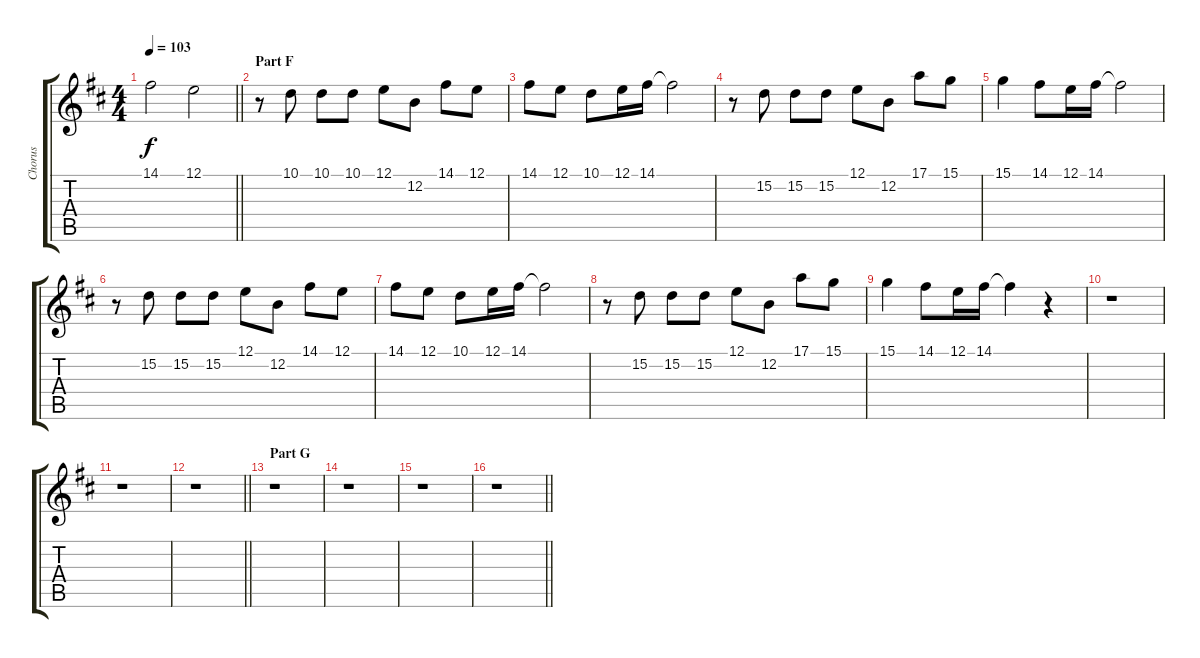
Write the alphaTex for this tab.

\track ("Chorus" "Chorus") {instrument trumpet}
\staff {score tabs}
\tuning (E4 B3 G3 D3 A2 E2) {hide}
\ts (4 4)
\tempo 103
\clef g2
\barLineRight lightlight
\ks d
14.1.2{dy f} 12.1.2 |
\section ("" "Part F")
r.8 10.1.8 10.1.8 10.1.8 12.1.8 12.2.8 14.1.8 12.1.8 |
14.1.8 12.1.8 10.1.8 12.1.16 14.1.16 14.1{t}.2 |
r.8 15.2.8 15.2.8 15.2.8 12.1.8 12.2.8 17.1.8 15.1.8 |
15.1.4 14.1.8 12.1.16 14.1.16 14.1{t}.2 |
r.8 15.2.8 15.2.8 15.2.8 12.1.8 12.2.8 14.1.8 12.1.8 |
14.1.8 12.1.8 10.1.8 12.1.16 14.1.16 14.1{t}.2 |
r.8 15.2.8 15.2.8 15.2.8 12.1.8 12.2.8 17.1.8 15.1.8 |
15.1.4 14.1.8 12.1.16 14.1.16 14.1{t}.4 r.4 |
r.1 |
r.1 |
\barLineRight lightlight
r.1 |
\section ("" "Part G")
r.1 |
r.1 |
r.1 |
\barLineRight lightlight
r.1
